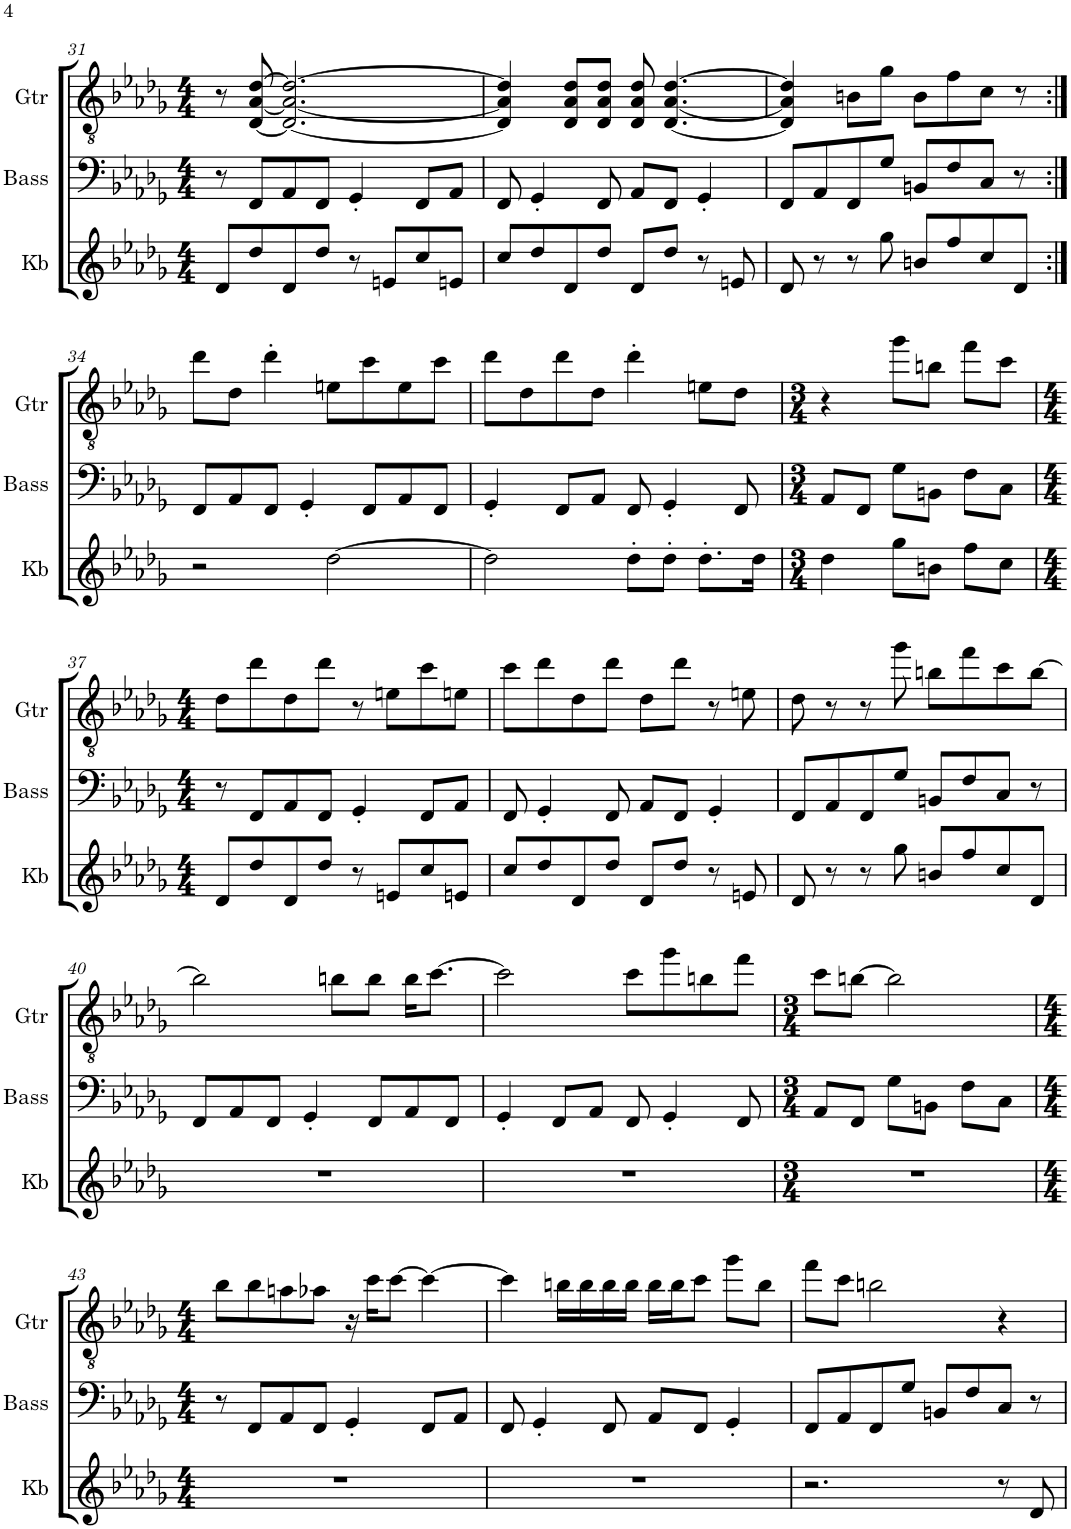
**kern	**kern	**kern
*part3	*part2	*part1
*staff3	*staff2	*staff1
*I"Keys	*I"Bass	*I"Guitar
*	*I'Bass	*I'Gtr
!!LO:PB:g=z
*clefG2	*clefF4	*clefGv2
*	*Trd7c12	*
*k[b-e-a-d-g-]	*k[b-e-a-d-g-]	*k[b-e-a-d-g-]
*M4/4	*M4/4	*M4/4
=31	=31	=31
8d-/L	8r	8r
8dd-/	8FF/L	[8D-/ [8A-/ [8d-/
8d-/	8AA-/	2.D-/_ 2.A-/_ 2.d-/_
8dd-/J	8FF/J	.
8r	4GG-'/	.
8en/L	.	.
8cc/	8FF/L	.
8en/J	8AA-/J	.
=32	=32	=32
8cc/L	8FF/	4D-/] 4A-/] 4d-/]
8dd-/	4GG-'/	.
8d-/	.	8D-/ 8A-/ 8d-/L
8dd-/J	8FF/	8D-/ 8A-/ 8d-/J
8d-/L	8AA-/L	8D-/ 8A-/ 8d-/
8dd-/J	8FF/J	[4.D-/ [4.A-/ [4.d-/
8r	4GG-'/	.
8en/	.	.
=33	=33	=33
8d-/	8FF/L	4D-/] 4A-/] 4d-/]
8r	8AA-/	.
8r	8FF/	8Bn\L
8gg-\	8G-/J	8g-\J
8bn/L	8BBn/L	8B\L
8ff/	8F/	8f\
8cc/	8C/J	8c\J
8d-/J	8r	8r
!!LO:LB:g=z
=34:|!	=34:|!	=34:|!
2r	8FF/L	8dd-\L
.	8AA-/	8d-\J
.	8FF/J	4dd-'\
.	4GG-'/	.
[2dd-\	.	8en\L
.	8FF/L	8cc\
.	8AA-/	8e\
.	8FF/J	8cc\J
=35	=35	=35
2dd-\]	4GG-'/	8dd-\L
.	.	8d-\
.	8FF/L	8dd-\
.	8AA-/J	8d-\J
8dd-'\L	8FF/	4dd-'\
8dd-'\J	4GG-'/	.
8.dd-'\L	.	8en\L
.	8FF/	8d-\J
16dd-\Jk	.	.
=36	=36	=36
*M3/4	*M3/4	*M3/4
4dd-\	8AA-/L	4r
.	8FF/J	.
8gg-\L	8G-\L	8gg-\L
8bn\J	8BBn\J	8bn\J
8ff\L	8F\L	8ff\L
8cc\J	8C\J	8cc\J
!!LO:LB:g=z
=37	=37	=37
*M4/4	*M4/4	*M4/4
8d-/L	8r	8d-\L
8dd-/	8FF/L	8dd-\
8d-/	8AA-/	8d-\
8dd-/J	8FF/J	8dd-\J
8r	4GG-'/	8r
8en/L	.	8en\L
8cc/	8FF/L	8cc\
8en/J	8AA-/J	8en\J
=38	=38	=38
8cc/L	8FF/	8cc\L
8dd-/	4GG-'/	8dd-\
8d-/	.	8d-\
8dd-/J	8FF/	8dd-\J
8d-/L	8AA-/L	8d-\L
8dd-/J	8FF/J	8dd-\J
8r	4GG-'/	8r
8en/	.	8en\
=39	=39	=39
8d-/	8FF/L	8d-\
8r	8AA-/	8r
8r	8FF/	8r
8gg-\	8G-/J	8gg-\
8bn/L	8BBn/L	8bn\L
8ff/	8F/	8ff\
8cc/	8C/J	8cc\
8d-/J	8r	[8b\J
!!LO:LB:g=z
=40	=40	=40
1r	8FF/L	2b\]
.	8AA-/	.
.	8FF/J	.
.	4GG-'/	.
.	.	8bn\L
.	8FF/L	8b\J
.	8AA-/	16b\KL
.	.	[8.cc\J
.	8FF/J	.
=41	=41	=41
1r	4GG-'/	2cc\]
.	8FF/L	.
.	8AA-/J	.
.	8FF/	8cc\L
.	4GG-'/	8gg-\
.	.	8bn\
.	8FF/	8ff\J
=42	=42	=42
*M3/4	*M3/4	*M3/4
2.r	8AA-/L	8cc\L
.	8FF/J	[8bn\J
.	8G-\L	2b\]
.	8BBn\J	.
.	8F\L	.
.	8C\J	.
!!LO:LB:g=z
=43	=43	=43
*M4/4	*M4/4	*M4/4
1r	8r	8b-\L
.	8FF/L	8b-\
.	8AA-/	8an\
.	8FF/J	8a-X\J
.	4GG-'/	16r
.	.	16cc\KL
.	.	[8cc\J
.	8FF/L	4cc\_
.	8AA-/J	.
=44	=44	=44
1r	8FF/	4cc\]
.	4GG-'/	.
.	.	16bn\LL
.	.	16b\
.	8FF/	16b\
.	.	16b\JJ
.	8AA-/L	16b\LL
.	.	16b\J
.	8FF/J	8cc\J
.	4GG-'/	8gg-\L
.	.	8b\J
=45	=45	=45
2.r	8FF/L	8ff\L
.	8AA-/	8cc\J
.	8FF/	2bn\
.	8G-/J	.
.	8BBn/L	.
.	8F/	.
8r	8C/J	4r
8d-/	8r	.
=	=	=
*-	*-	*-
